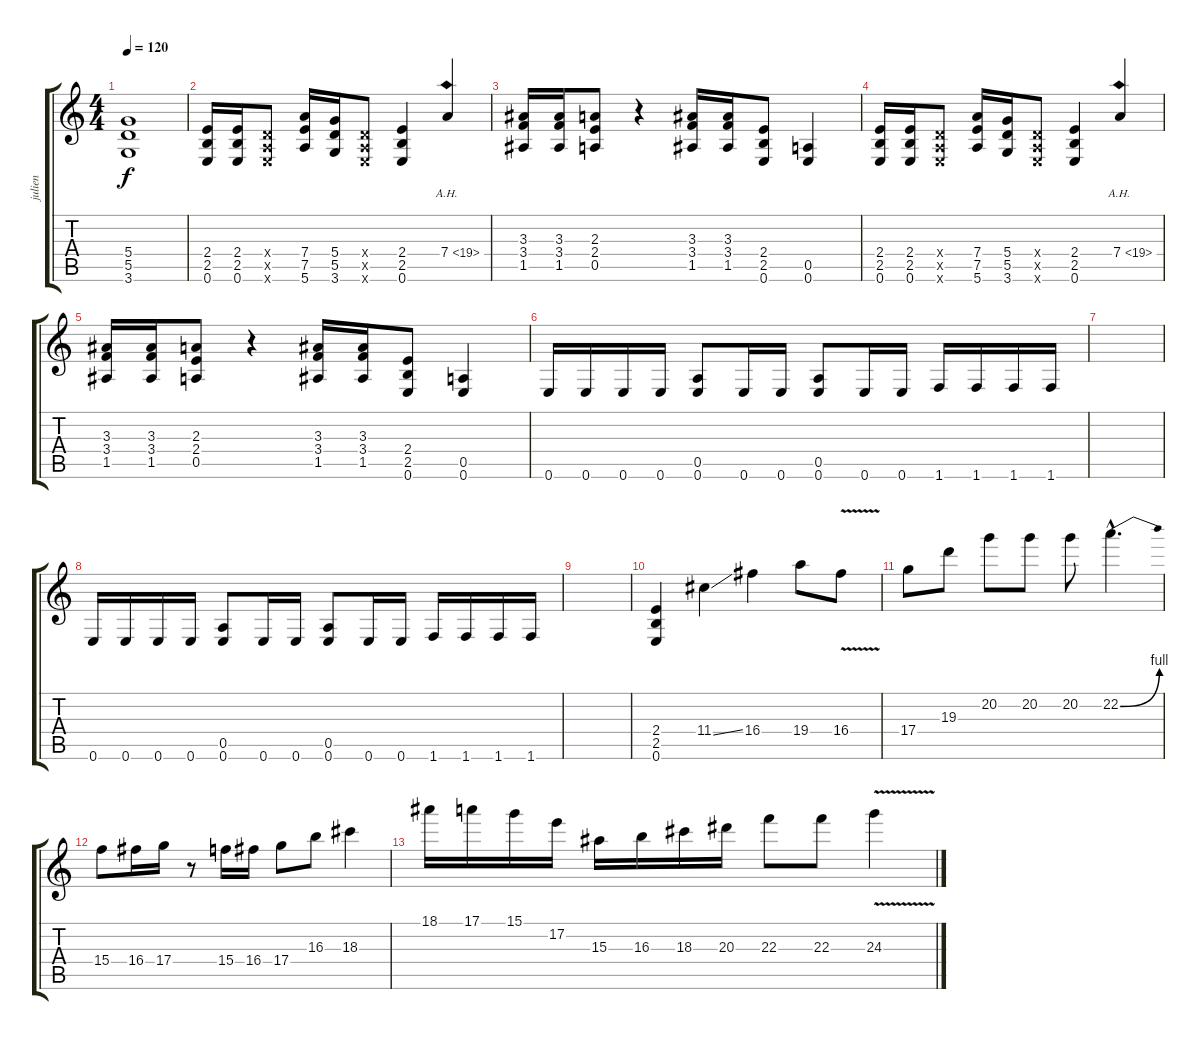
\track ("julien" "julien") {instrument overdrivenguitar}
\staff {score tabs}
\tuning (E4 B3 G3 D3 A2 E2) {hide}
\ts (4 4)
\tempo 120
\clef g2
\ks c
(5.4 5.5 3.6).1{dy f} |
(2.4 2.5 0.6).16 (2.4 2.5 0.6).16 (0.4{x} 0.5{x} 0.6{x}).8 (7.4 7.5 5.6).16 (5.4 5.5 3.6).16 (0.4{x} 0.5{x} 0.6{x}).8 (2.4 2.5 0.6).4 7.4{ah 12}.4 |
(3.3 3.4 1.5).16 (3.3 3.4 1.5).16 (2.3 2.4 0.5).8 r.4 (3.3 3.4 1.5).16 (3.3 3.4 1.5).16 (2.4 2.5 0.6).8 (0.5 0.6).4 |
(2.4 2.5 0.6).16 (2.4 2.5 0.6).16 (0.4{x} 0.5{x} 0.6{x}).8 (7.4 7.5 5.6).16 (5.4 5.5 3.6).16 (0.4{x} 0.5{x} 0.6{x}).8 (2.4 2.5 0.6).4 7.4{ah 12}.4 |
(3.3 3.4 1.5).16 (3.3 3.4 1.5).16 (2.3 2.4 0.5).8 r.4 (3.3 3.4 1.5).16 (3.3 3.4 1.5).16 (2.4 2.5 0.6).8 (0.5 0.6).4 |
0.6.16 0.6.16 0.6.16 0.6.16 (0.5 0.6).8 0.6.16 0.6.16 (0.5 0.6).8 0.6.16 0.6.16 1.6.16 1.6.16 1.6.16 1.6.16 |
|
0.6.16 0.6.16 0.6.16 0.6.16 (0.5 0.6).8 0.6.16 0.6.16 (0.5 0.6).8 0.6.16 0.6.16 1.6.16 1.6.16 1.6.16 1.6.16 |
|
(2.4 2.5 0.6).4 11.4{ss}.4 16.4.4 19.4.8 16.4{v}.8 |
17.4.8 19.3.8 20.2.8 20.2.8 20.2.8 22.2{be (bend 0 0 60 4) hac}.4{d} |
15.4.8 16.4.16 17.4.16 r.8 15.4.16 16.4.16 17.4.8 16.3.8 18.3.4 |
18.1.16 17.1.16 15.1.16 17.2.16 15.3.16 16.3.16 18.3.16 20.3.16 22.3.8 22.3.8 24.3{v}.4
